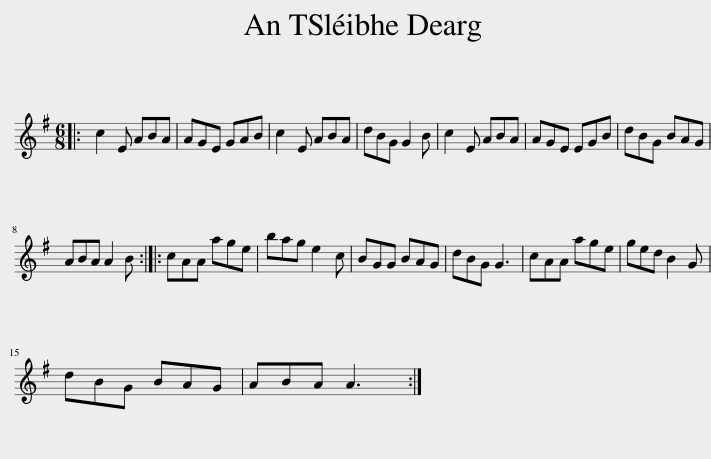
X:1
L:1/8
M:6/8
I:linebreak $
K:G
V:1 treble
V:1
|: c2 E ABA | AGE GAB | c2 E ABA | dBG G2 B | c2 E ABA | %5
 AGE EGB | dBG BAG |$ ABA A2 B :: cAA age | bag e2 c | %10
 BGG BAG | dBG G3 | cAA age | ged B2 G |$ dBG BAG | %15
 ABA A3 :| %16
